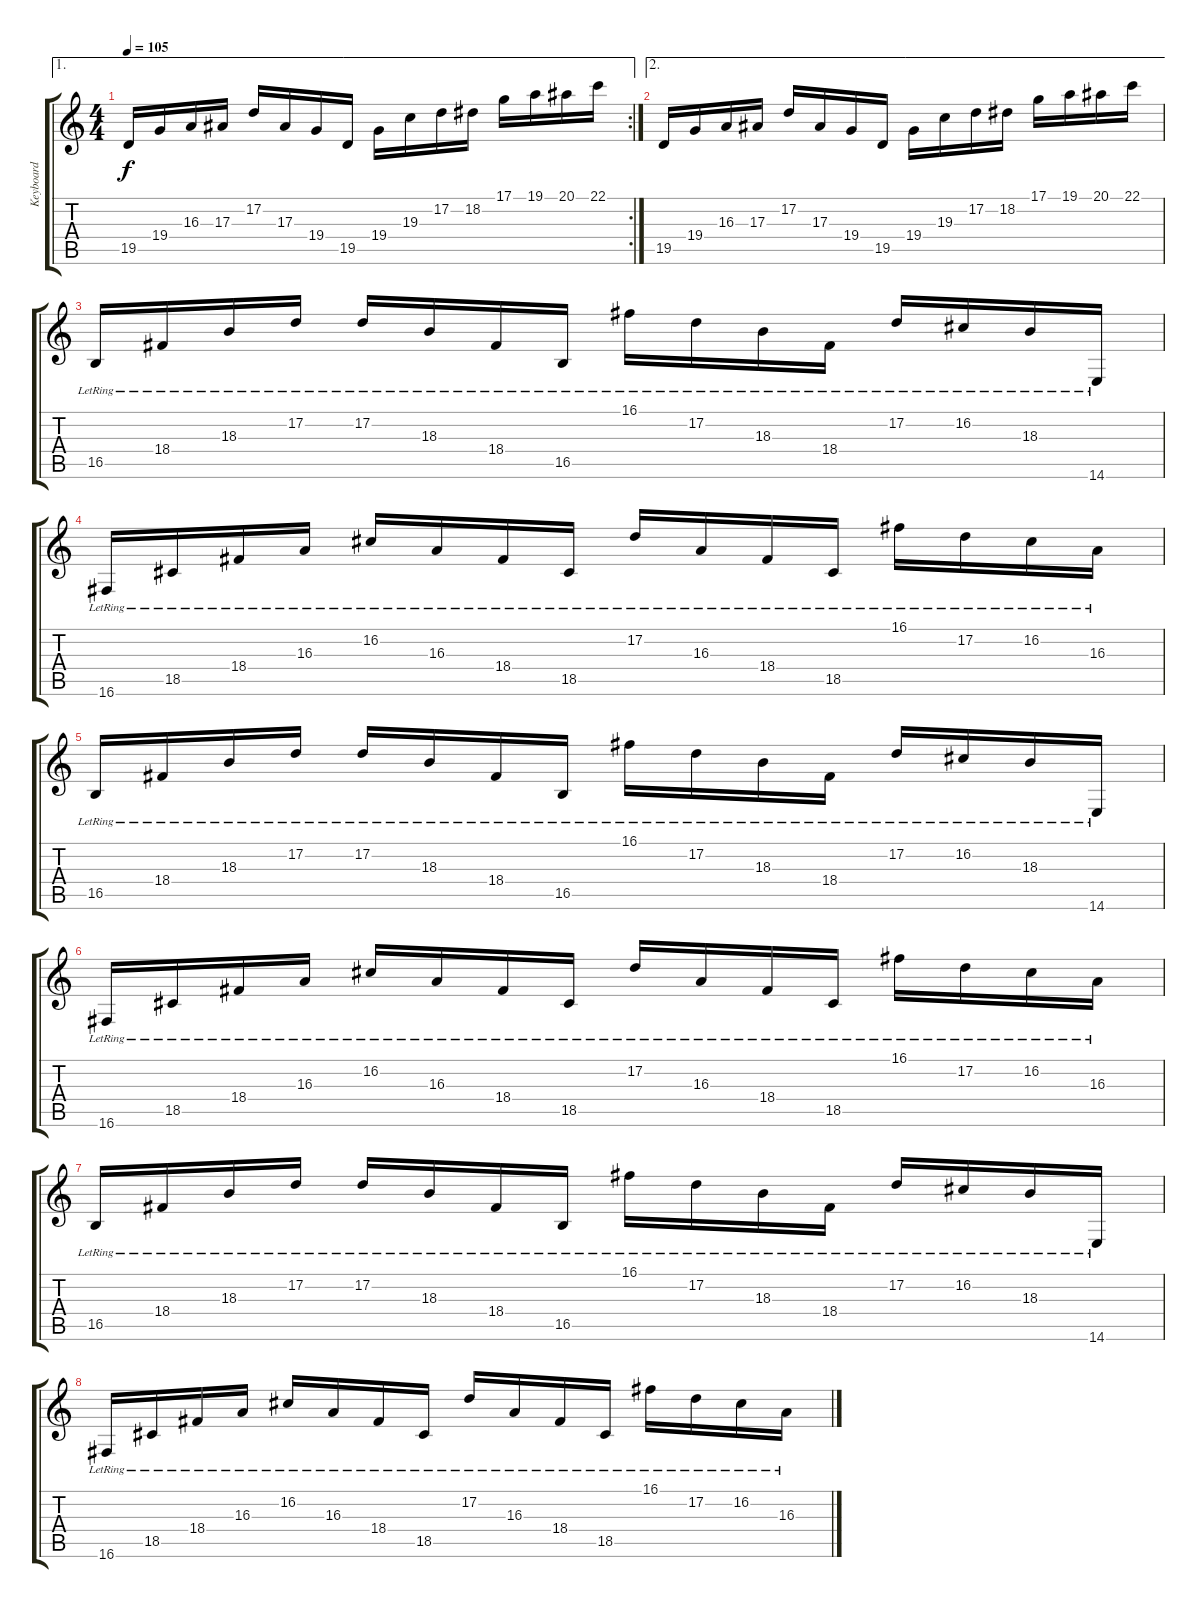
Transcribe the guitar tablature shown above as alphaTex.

\track ("Keyboard" "Keyboard") {instrument musicbox}
\staff {score tabs}
\tuning (D4 A3 F3 C3 G2 D2) {hide}
\ae 1
\rc 2
\ts (4 4)
\tempo 105
\clef g2
\ks c
19.5.16{dy f} 19.4.16 16.3.16 17.3.16 17.2.16 17.3.16 19.4.16 19.5.16 19.4.16 19.3.16 17.2.16 18.2.16 17.1.16 19.1.16 20.1.16 22.1.16 |
\ae 2
19.5.16 19.4.16 16.3.16 17.3.16 17.2.16 17.3.16 19.4.16 19.5.16 19.4.16 19.3.16 17.2.16 18.2.16 17.1.16 19.1.16 20.1.16 22.1.16 |
16.5{lr}.16 18.4{lr}.16 18.3{lr}.16 17.2{lr}.16 17.2{lr}.16 18.3{lr}.16 18.4{lr}.16 16.5{lr}.16 16.1{lr}.16 17.2{lr}.16 18.3{lr}.16 18.4{lr}.16 17.2{lr}.16 16.2{lr}.16 18.3{lr}.16 14.6{lr}.16 |
16.6{lr}.16 18.5{lr}.16 18.4{lr}.16 16.3{lr}.16 16.2{lr}.16 16.3{lr}.16 18.4{lr}.16 18.5{lr}.16 17.2{lr}.16 16.3{lr}.16 18.4{lr}.16 18.5{lr}.16 16.1{lr}.16 17.2{lr}.16 16.2{lr}.16 16.3{lr}.16 |
16.5{lr}.16 18.4{lr}.16 18.3{lr}.16 17.2{lr}.16 17.2{lr}.16 18.3{lr}.16 18.4{lr}.16 16.5{lr}.16 16.1{lr}.16 17.2{lr}.16 18.3{lr}.16 18.4{lr}.16 17.2{lr}.16 16.2{lr}.16 18.3{lr}.16 14.6{lr}.16 |
16.6{lr}.16 18.5{lr}.16 18.4{lr}.16 16.3{lr}.16 16.2{lr}.16 16.3{lr}.16 18.4{lr}.16 18.5{lr}.16 17.2{lr}.16 16.3{lr}.16 18.4{lr}.16 18.5{lr}.16 16.1{lr}.16 17.2{lr}.16 16.2{lr}.16 16.3{lr}.16 |
16.5{lr}.16 18.4{lr}.16 18.3{lr}.16 17.2{lr}.16 17.2{lr}.16 18.3{lr}.16 18.4{lr}.16 16.5{lr}.16 16.1{lr}.16 17.2{lr}.16 18.3{lr}.16 18.4{lr}.16 17.2{lr}.16 16.2{lr}.16 18.3{lr}.16 14.6{lr}.16 |
16.6{lr}.16 18.5{lr}.16 18.4{lr}.16 16.3{lr}.16 16.2{lr}.16 16.3{lr}.16 18.4{lr}.16 18.5{lr}.16 17.2{lr}.16 16.3{lr}.16 18.4{lr}.16 18.5{lr}.16 16.1{lr}.16 17.2{lr}.16 16.2{lr}.16 16.3{lr}.16
